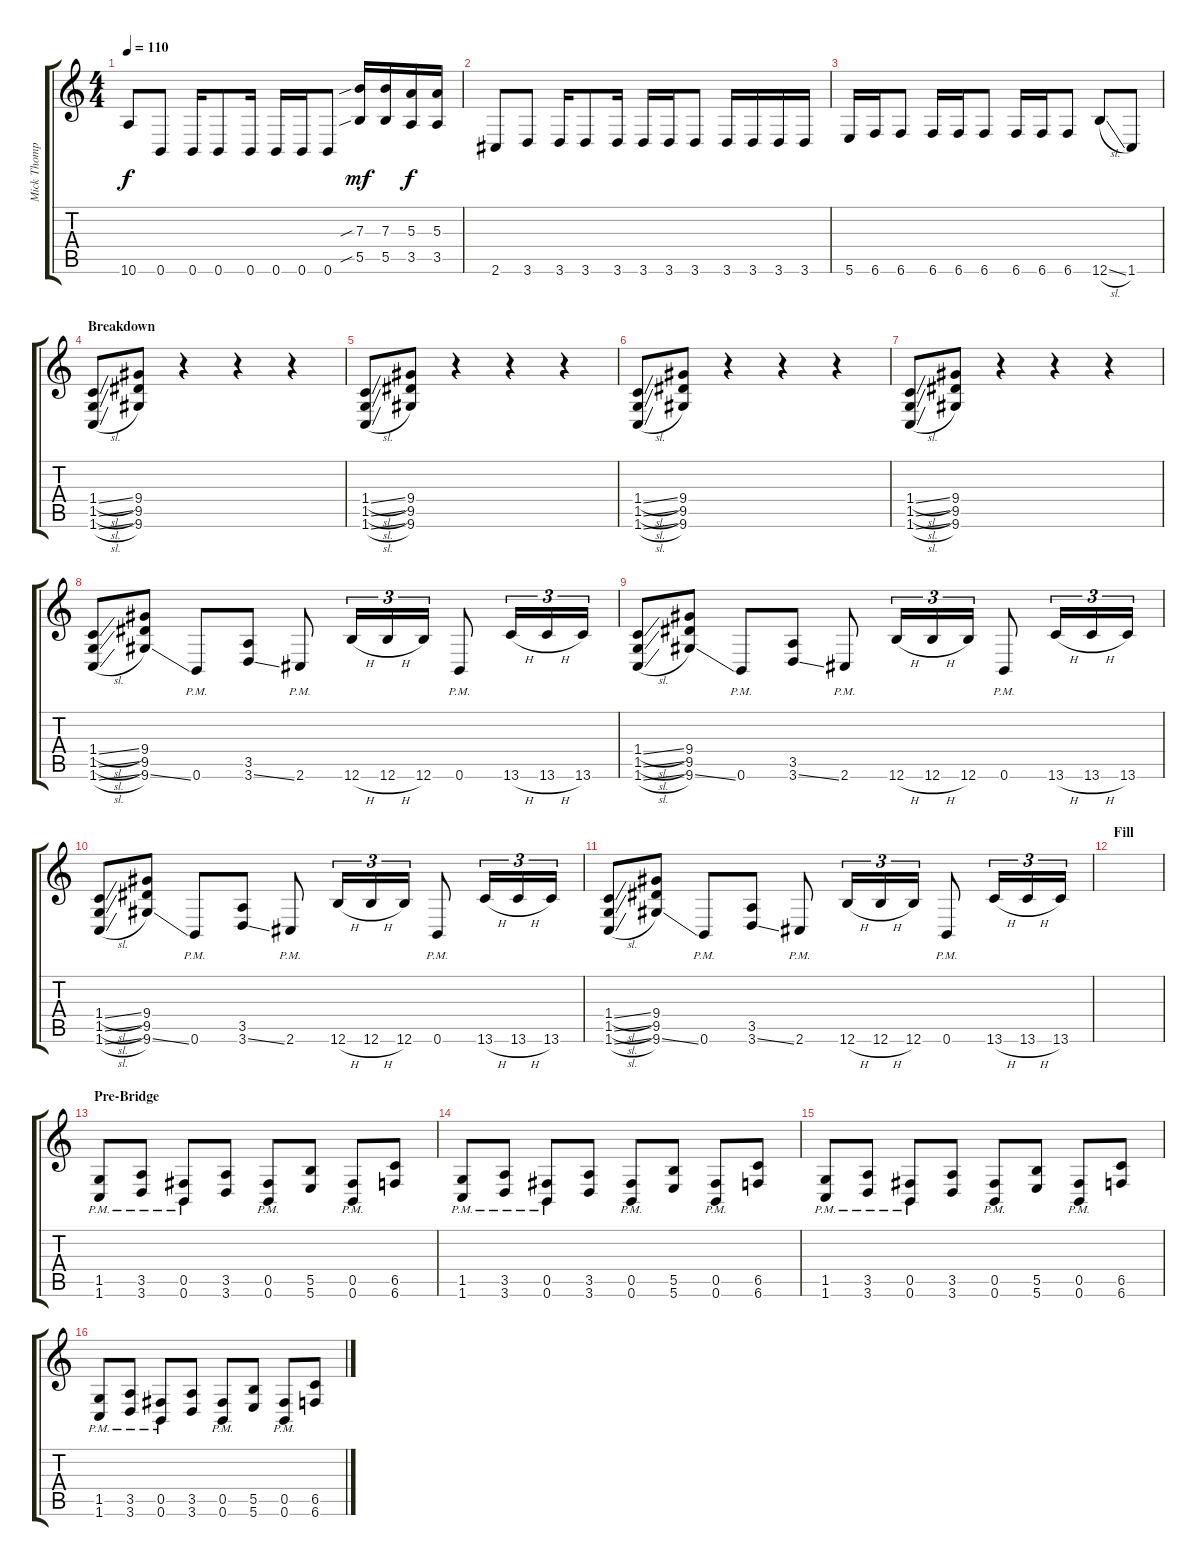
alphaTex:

\track ("Mick Thompson" "Mick Thomp") {instrument distortionguitar}
\staff {score tabs}
\tuning (Db4 Ab3 E3 B2 Gb2 B1) {hide}
\ts (4 4)
\tempo 110
\clef g2
\ks c
10.6.8{dy f} 0.6.8 0.6.16 0.6.8 0.6.16 0.6.16 0.6.16 0.6.8 (7.3{sib} 5.5{sib}).16{dy mf} (7.3 5.5).16 (5.3 3.5).16{dy f} (5.3 3.5).16 |
2.6.8 3.6.8 3.6.16 3.6.8 3.6.16 3.6.16 3.6.16 3.6.8 3.6.16 3.6.16 3.6.16 3.6.16 |
5.6.16 6.6.16 6.6.8 6.6.16 6.6.16 6.6.8 6.6.16 6.6.16 6.6.8 12.6{sl}.8 1.6.8 |
\section ("" "Breakdown")
(1.4{sl} 1.5{sl} 1.6{sl}).8 (9.4 9.5 9.6).8 r.4 r.4 r.4 |
(1.4{sl} 1.5{sl} 1.6{sl}).8 (9.4 9.5 9.6).8 r.4 r.4 r.4 |
(1.4{sl} 1.5{sl} 1.6{sl}).8 (9.4 9.5 9.6).8 r.4 r.4 r.4 |
(1.4{sl} 1.5{sl} 1.6{sl}).8 (9.4 9.5 9.6).8 r.4 r.4 r.4 |
(1.4{sl} 1.5{sl} 1.6{sl}).8 (9.4 9.5 9.6{ss}).8 0.6{pm}.8 (3.5 3.6{ss}).8 2.6{pm}.8 12.6{h}.16{tu (3 2)} 12.6{h}.16{tu (3 2)} 12.6.16{tu (3 2)} 0.6{pm}.8 13.6{h}.16{tu (3 2)} 13.6{h}.16{tu (3 2)} 13.6.16{tu (3 2)} |
(1.4{sl} 1.5{sl} 1.6{sl}).8 (9.4 9.5 9.6{ss}).8 0.6{pm}.8 (3.5 3.6{ss}).8 2.6{pm}.8 12.6{h}.16{tu (3 2)} 12.6{h}.16{tu (3 2)} 12.6.16{tu (3 2)} 0.6{pm}.8 13.6{h}.16{tu (3 2)} 13.6{h}.16{tu (3 2)} 13.6.16{tu (3 2)} |
(1.4{sl} 1.5{sl} 1.6{sl}).8 (9.4 9.5 9.6{ss}).8 0.6{pm}.8 (3.5 3.6{ss}).8 2.6{pm}.8 12.6{h}.16{tu (3 2)} 12.6{h}.16{tu (3 2)} 12.6.16{tu (3 2)} 0.6{pm}.8 13.6{h}.16{tu (3 2)} 13.6{h}.16{tu (3 2)} 13.6.16{tu (3 2)} |
(1.4{sl} 1.5{sl} 1.6{sl}).8 (9.4 9.5 9.6{ss}).8 0.6{pm}.8 (3.5 3.6{ss}).8 2.6{pm}.8 12.6{h}.16{tu (3 2)} 12.6{h}.16{tu (3 2)} 12.6.16{tu (3 2)} 0.6{pm}.8 13.6{h}.16{tu (3 2)} 13.6{h}.16{tu (3 2)} 13.6.16{tu (3 2)} |
\section ("" "Fill")
|
\section ("" "Pre-Bridge")
(1.5{pm} 1.6{pm}).8 (3.5{pm} 3.6{pm}).8 (0.5{pm} 0.6{pm}).8 (3.5 3.6).8 (0.5{pm} 0.6{pm}).8 (5.5 5.6).8 (0.5{pm} 0.6{pm}).8 (6.5 6.6).8 |
(1.5{pm} 1.6{pm}).8 (3.5{pm} 3.6{pm}).8 (0.5{pm} 0.6{pm}).8 (3.5 3.6).8 (0.5{pm} 0.6{pm}).8 (5.5 5.6).8 (0.5{pm} 0.6{pm}).8 (6.5 6.6).8 |
(1.5{pm} 1.6{pm}).8 (3.5{pm} 3.6{pm}).8 (0.5{pm} 0.6{pm}).8 (3.5 3.6).8 (0.5{pm} 0.6{pm}).8 (5.5 5.6).8 (0.5{pm} 0.6{pm}).8 (6.5 6.6).8 |
(1.5{pm} 1.6{pm}).8 (3.5{pm} 3.6{pm}).8 (0.5{pm} 0.6{pm}).8 (3.5 3.6).8 (0.5{pm} 0.6{pm}).8 (5.5 5.6).8 (0.5{pm} 0.6{pm}).8 (6.5 6.6).8
